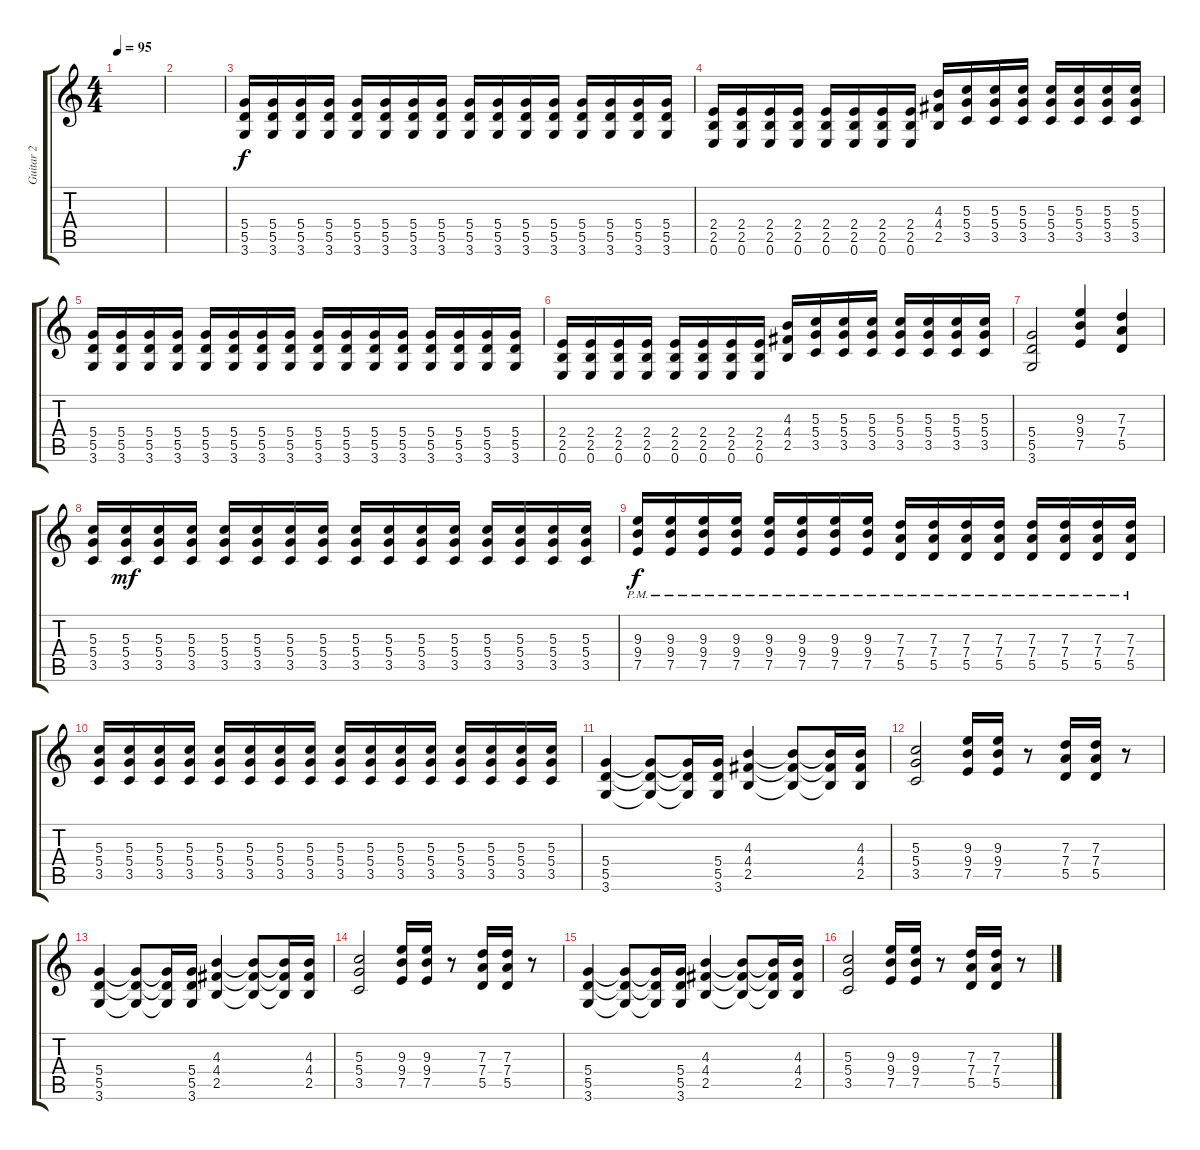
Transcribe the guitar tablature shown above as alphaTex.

\track ("Guitar 2" "Guitar 2") {instrument overdrivenguitar}
\staff {score tabs}
\tuning (E4 B3 G3 D3 A2 E2) {hide}
\ts (4 4)
\tempo 95
\clef g2
\ks c
|
|
(5.4 5.5 3.6).16 (5.4 5.5 3.6).16 (5.4 5.5 3.6).16 (5.4 5.5 3.6).16 (5.4 5.5 3.6).16 (5.4 5.5 3.6).16 (5.4 5.5 3.6).16 (5.4 5.5 3.6).16 (5.4 5.5 3.6).16 (5.4 5.5 3.6).16 (5.4 5.5 3.6).16 (5.4 5.5 3.6).16 (5.4 5.5 3.6).16 (5.4 5.5 3.6).16 (5.4 5.5 3.6).16 (5.4 5.5 3.6).16 |
(2.4 2.5 0.6).16 (2.4 2.5 0.6).16 (2.4 2.5 0.6).16 (2.4 2.5 0.6).16 (2.4 2.5 0.6).16 (2.4 2.5 0.6).16 (2.4 2.5 0.6).16 (2.4 2.5 0.6).16 (4.3 4.4 2.5).16 (5.3 5.4 3.5).16 (5.3 5.4 3.5).16 (5.3 5.4 3.5).16 (5.3 5.4 3.5).16 (5.3 5.4 3.5).16 (5.3 5.4 3.5).16 (5.3 5.4 3.5).16 |
(5.4 5.5 3.6).16 (5.4 5.5 3.6).16 (5.4 5.5 3.6).16 (5.4 5.5 3.6).16 (5.4 5.5 3.6).16 (5.4 5.5 3.6).16 (5.4 5.5 3.6).16 (5.4 5.5 3.6).16 (5.4 5.5 3.6).16 (5.4 5.5 3.6).16 (5.4 5.5 3.6).16 (5.4 5.5 3.6).16 (5.4 5.5 3.6).16 (5.4 5.5 3.6).16 (5.4 5.5 3.6).16 (5.4 5.5 3.6).16 |
(2.4 2.5 0.6).16 (2.4 2.5 0.6).16 (2.4 2.5 0.6).16 (2.4 2.5 0.6).16 (2.4 2.5 0.6).16 (2.4 2.5 0.6).16 (2.4 2.5 0.6).16 (2.4 2.5 0.6).16 (4.3 4.4 2.5).16 (5.3 5.4 3.5).16 (5.3 5.4 3.5).16 (5.3 5.4 3.5).16 (5.3 5.4 3.5).16 (5.3 5.4 3.5).16 (5.3 5.4 3.5).16 (5.3 5.4 3.5).16 |
(5.4 5.5 3.6).2 (9.3 9.4 7.5).4 (7.3 7.4 5.5).4 |
(5.3 5.4 3.5).16 (5.3 5.4 3.5).16{dy mf} (5.3 5.4 3.5).16 (5.3 5.4 3.5).16 (5.3 5.4 3.5).16 (5.3 5.4 3.5).16 (5.3 5.4 3.5).16 (5.3 5.4 3.5).16 (5.3 5.4 3.5).16 (5.3 5.4 3.5).16 (5.3 5.4 3.5).16 (5.3 5.4 3.5).16 (5.3 5.4 3.5).16 (5.3 5.4 3.5).16 (5.3 5.4 3.5).16 (5.3 5.4 3.5).16 |
(9.3{pm} 9.4{pm} 7.5{pm}).16{dy f} (9.3{pm} 9.4{pm} 7.5{pm}).16 (9.3{pm} 9.4{pm} 7.5{pm}).16 (9.3{pm} 9.4{pm} 7.5{pm}).16 (9.3{pm} 9.4{pm} 7.5{pm}).16 (9.3{pm} 9.4{pm} 7.5{pm}).16 (9.3{pm} 9.4{pm} 7.5{pm}).16 (9.3{pm} 9.4{pm} 7.5{pm}).16 (7.3{pm} 7.4{pm} 5.5{pm}).16 (7.3{pm} 7.4{pm} 5.5{pm}).16 (7.3{pm} 7.4{pm} 5.5{pm}).16 (7.3{pm} 7.4{pm} 5.5{pm}).16 (7.3{pm} 7.4{pm} 5.5{pm}).16 (7.3{pm} 7.4{pm} 5.5{pm}).16 (7.3{pm} 7.4{pm} 5.5{pm}).16 (7.3{pm} 7.4{pm} 5.5{pm}).16 |
(5.3 5.4 3.5).16 (5.3 5.4 3.5).16 (5.3 5.4 3.5).16 (5.3 5.4 3.5).16 (5.3 5.4 3.5).16 (5.3 5.4 3.5).16 (5.3 5.4 3.5).16 (5.3 5.4 3.5).16 (5.3 5.4 3.5).16 (5.3 5.4 3.5).16 (5.3 5.4 3.5).16 (5.3 5.4 3.5).16 (5.3 5.4 3.5).16 (5.3 5.4 3.5).16 (5.3 5.4 3.5).16 (5.3 5.4 3.5).16 |
(5.4 5.5 3.6).4 (5.4{t} 5.5{t} 3.6{t}).8 (5.4{t} 5.5{t} 3.6{t}).16 (5.4 5.5 3.6).16 (4.3 4.4 2.5).4 (4.3{t} 4.4{t} 2.5{t}).8 (4.3{t} 4.4{t} 2.5{t}).16 (4.3 4.4 2.5).16 |
(5.3 5.4 3.5).2 (9.3 9.4 7.5).16 (9.3 9.4 7.5).16 r.8 (7.3 7.4 5.5).16 (7.3 7.4 5.5).16 r.8 |
(5.4 5.5 3.6).4 (5.4{t} 5.5{t} 3.6{t}).8 (5.4{t} 5.5{t} 3.6{t}).16 (5.4 5.5 3.6).16 (4.3 4.4 2.5).4 (4.3{t} 4.4{t} 2.5{t}).8 (4.3{t} 4.4{t} 2.5{t}).16 (4.3 4.4 2.5).16 |
(5.3 5.4 3.5).2 (9.3 9.4 7.5).16 (9.3 9.4 7.5).16 r.8 (7.3 7.4 5.5).16 (7.3 7.4 5.5).16 r.8 |
(5.4 5.5 3.6).4 (5.4{t} 5.5{t} 3.6{t}).8 (5.4{t} 5.5{t} 3.6{t}).16 (5.4 5.5 3.6).16 (4.3 4.4 2.5).4 (4.3{t} 4.4{t} 2.5{t}).8 (4.3{t} 4.4{t} 2.5{t}).16 (4.3 4.4 2.5).16 |
(5.3 5.4 3.5).2 (9.3 9.4 7.5).16 (9.3 9.4 7.5).16 r.8 (7.3 7.4 5.5).16 (7.3 7.4 5.5).16 r.8
